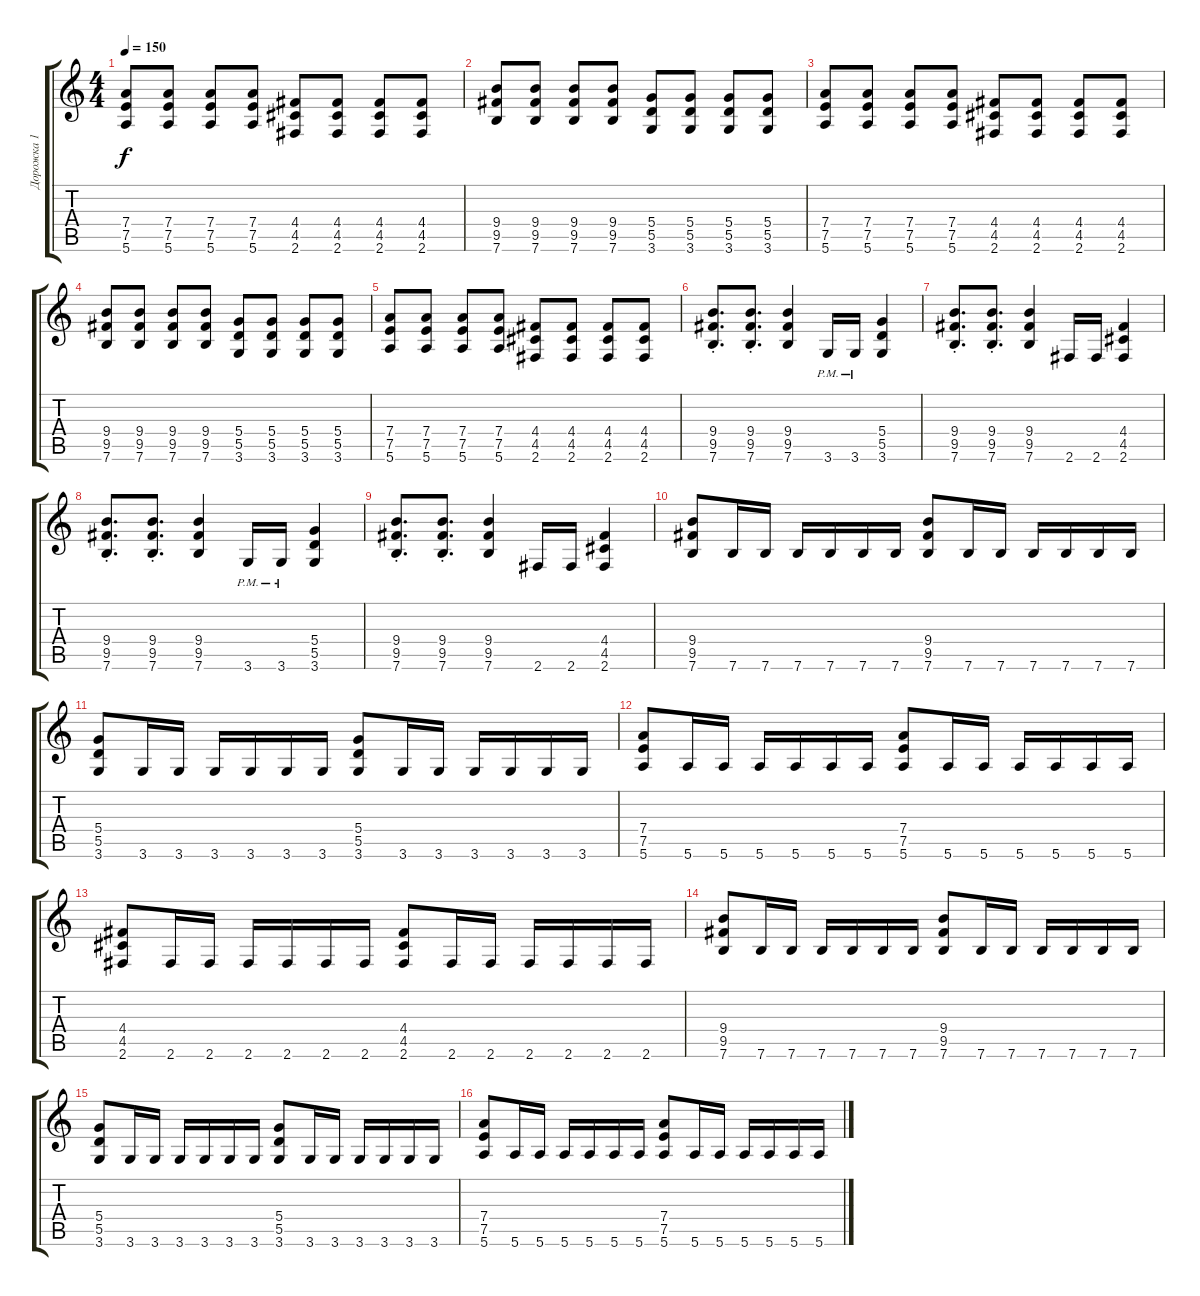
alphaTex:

\track ("Дорожка 1" "Дорожка 1") {instrument distortionguitar}
\staff {score tabs}
\tuning (E4 B3 G3 D3 A2 E2) {hide}
\ts (4 4)
\tempo 150
\clef g2
\ks c
(7.4 7.5 5.6).8{dy f} (7.4 7.5 5.6).8 (7.4 7.5 5.6).8 (7.4 7.5 5.6).8 (4.4 4.5 2.6).8 (4.4 4.5 2.6).8 (4.4 4.5 2.6).8 (4.4 4.5 2.6).8 |
(9.4 9.5 7.6).8 (9.4 9.5 7.6).8 (9.4 9.5 7.6).8 (9.4 9.5 7.6).8 (5.4 5.5 3.6).8 (5.4 5.5 3.6).8 (5.4 5.5 3.6).8 (5.4 5.5 3.6).8 |
(7.4 7.5 5.6).8 (7.4 7.5 5.6).8 (7.4 7.5 5.6).8 (7.4 7.5 5.6).8 (4.4 4.5 2.6).8 (4.4 4.5 2.6).8 (4.4 4.5 2.6).8 (4.4 4.5 2.6).8 |
(9.4 9.5 7.6).8 (9.4 9.5 7.6).8 (9.4 9.5 7.6).8 (9.4 9.5 7.6).8 (5.4 5.5 3.6).8 (5.4 5.5 3.6).8 (5.4 5.5 3.6).8 (5.4 5.5 3.6).8 |
(7.4 7.5 5.6).8 (7.4 7.5 5.6).8 (7.4 7.5 5.6).8 (7.4 7.5 5.6).8 (4.4 4.5 2.6).8 (4.4 4.5 2.6).8 (4.4 4.5 2.6).8 (4.4 4.5 2.6).8 |
(9.4{st} 9.5{st} 7.6{st}).8{d} (9.4{st} 9.5{st} 7.6{st}).8{d} (9.4 9.5 7.6).4 3.6{pm}.16 3.6{pm}.16 (5.4 5.5 3.6).4 |
(9.4{st} 9.5{st} 7.6{st}).8{d} (9.4{st} 9.5{st} 7.6{st}).8{d} (9.4 9.5 7.6).4 2.6.16 2.6.16 (4.4 4.5 2.6).4 |
(9.4{st} 9.5{st} 7.6{st}).8{d} (9.4{st} 9.5{st} 7.6{st}).8{d} (9.4 9.5 7.6).4 3.6{pm}.16 3.6{pm}.16 (5.4 5.5 3.6).4 |
(9.4{st} 9.5{st} 7.6{st}).8{d} (9.4{st} 9.5{st} 7.6{st}).8{d} (9.4 9.5 7.6).4 2.6.16 2.6.16 (4.4 4.5 2.6).4 |
(9.4 9.5 7.6).8 7.6.16 7.6.16 7.6.16 7.6.16 7.6.16 7.6.16 (9.4 9.5 7.6).8 7.6.16 7.6.16 7.6.16 7.6.16 7.6.16 7.6.16 |
(5.4 5.5 3.6).8 3.6.16 3.6.16 3.6.16 3.6.16 3.6.16 3.6.16 (5.4 5.5 3.6).8 3.6.16 3.6.16 3.6.16 3.6.16 3.6.16 3.6.16 |
(7.4 7.5 5.6).8 5.6.16 5.6.16 5.6.16 5.6.16 5.6.16 5.6.16 (7.4 7.5 5.6).8 5.6.16 5.6.16 5.6.16 5.6.16 5.6.16 5.6.16 |
(4.4 4.5 2.6).8 2.6.16 2.6.16 2.6.16 2.6.16 2.6.16 2.6.16 (4.4 4.5 2.6).8 2.6.16 2.6.16 2.6.16 2.6.16 2.6.16 2.6.16 |
(9.4 9.5 7.6).8 7.6.16 7.6.16 7.6.16 7.6.16 7.6.16 7.6.16 (9.4 9.5 7.6).8 7.6.16 7.6.16 7.6.16 7.6.16 7.6.16 7.6.16 |
(5.4 5.5 3.6).8 3.6.16 3.6.16 3.6.16 3.6.16 3.6.16 3.6.16 (5.4 5.5 3.6).8 3.6.16 3.6.16 3.6.16 3.6.16 3.6.16 3.6.16 |
(7.4 7.5 5.6).8 5.6.16 5.6.16 5.6.16 5.6.16 5.6.16 5.6.16 (7.4 7.5 5.6).8 5.6.16 5.6.16 5.6.16 5.6.16 5.6.16 5.6.16
